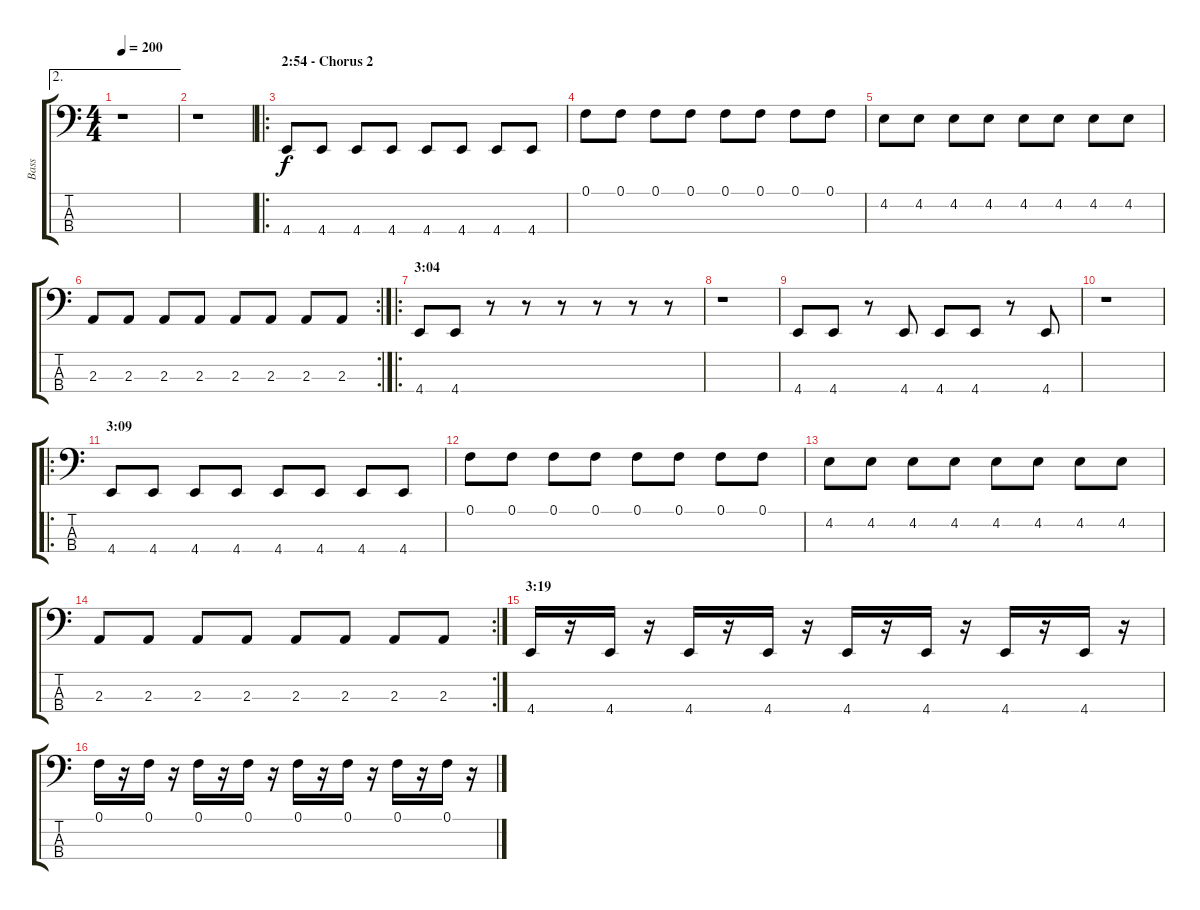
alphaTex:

\track ("Bass" "Bass") {instrument electricbassfinger}
\staff {score tabs}
\tuning (F2 C2 G1 C1) {hide}
\ae 2
\ts (4 4)
\tempo 200
\clef f4
\ks c
r.1{dy f} |
r.1 |
\ro
\section ("" "2:54 - Chorus 2")
4.4.8 4.4.8 4.4.8 4.4.8 4.4.8 4.4.8 4.4.8 4.4.8 |
0.1.8 0.1.8 0.1.8 0.1.8 0.1.8 0.1.8 0.1.8 0.1.8 |
4.2.8 4.2.8 4.2.8 4.2.8 4.2.8 4.2.8 4.2.8 4.2.8 |
\rc 2
2.3.8 2.3.8 2.3.8 2.3.8 2.3.8 2.3.8 2.3.8 2.3.8 |
\ro
\section ("" "3:04")
4.4.8 4.4.8 r.8 r.8 r.8 r.8 r.8 r.8 |
r.1 |
4.4.8 4.4.8 r.8 4.4.8 4.4.8 4.4.8 r.8 4.4.8 |
r.1 |
\ro
\section ("" "3:09")
4.4.8 4.4.8 4.4.8 4.4.8 4.4.8 4.4.8 4.4.8 4.4.8 |
0.1.8 0.1.8 0.1.8 0.1.8 0.1.8 0.1.8 0.1.8 0.1.8 |
4.2.8 4.2.8 4.2.8 4.2.8 4.2.8 4.2.8 4.2.8 4.2.8 |
\rc 2
2.3.8 2.3.8 2.3.8 2.3.8 2.3.8 2.3.8 2.3.8 2.3.8 |
\section ("" "3:19")
4.4.16 r.16 4.4.16 r.16 4.4.16 r.16 4.4.16 r.16 4.4.16 r.16 4.4.16 r.16 4.4.16 r.16 4.4.16 r.16 |
0.1.16 r.16 0.1.16 r.16 0.1.16 r.16 0.1.16 r.16 0.1.16 r.16 0.1.16 r.16 0.1.16 r.16 0.1.16 r.16
